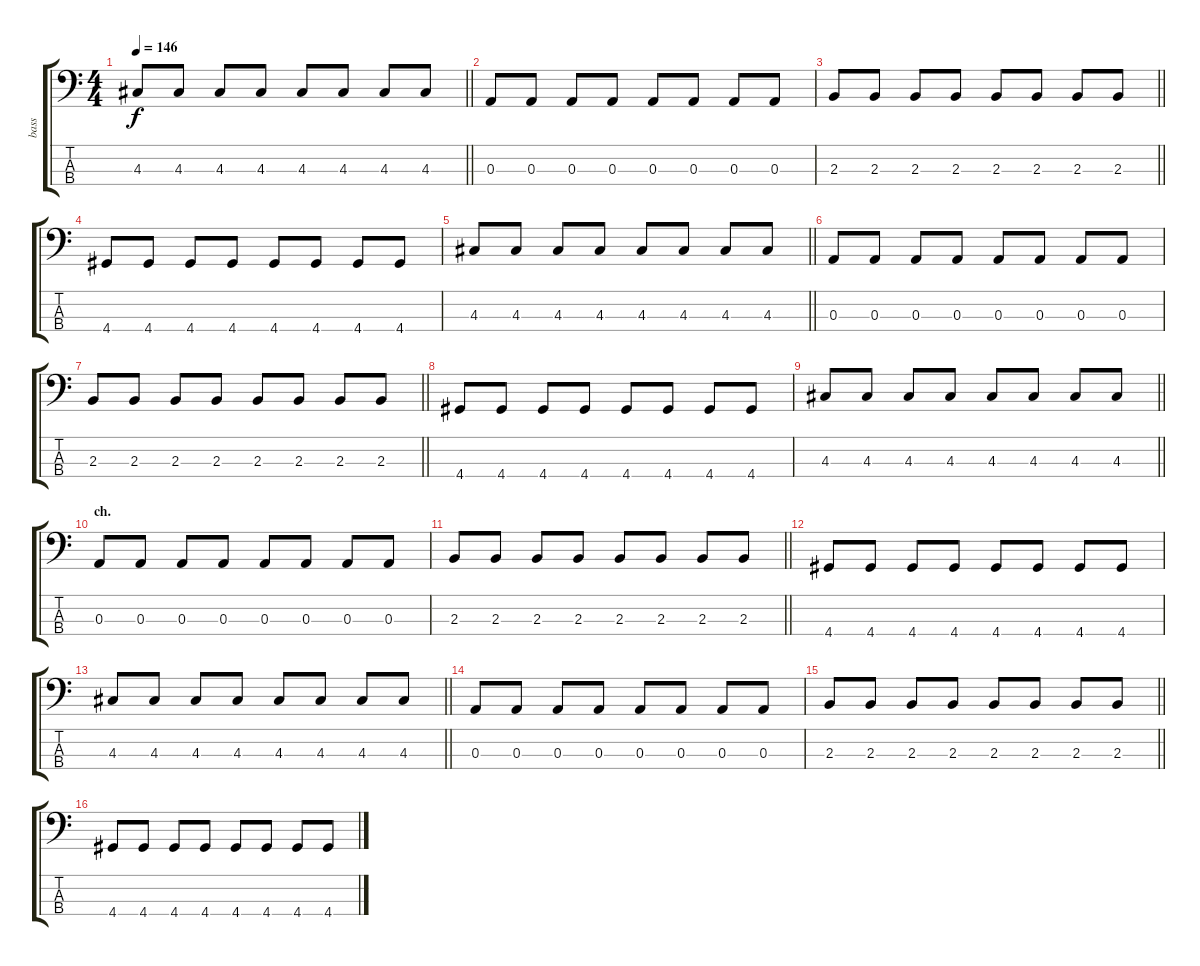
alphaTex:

\track ("bass" "bass") {instrument electricbasspick}
\staff {score tabs}
\tuning (G2 D2 A1 E1) {hide}
\ts (4 4)
\tempo 146
\clef f4
\barLineRight lightlight
\ks c
4.3.8{dy f} 4.3.8 4.3.8 4.3.8 4.3.8 4.3.8 4.3.8 4.3.8 |
0.3.8 0.3.8 0.3.8 0.3.8 0.3.8 0.3.8 0.3.8 0.3.8 |
\barLineRight lightlight
2.3.8 2.3.8 2.3.8 2.3.8 2.3.8 2.3.8 2.3.8 2.3.8 |
4.4.8 4.4.8 4.4.8 4.4.8 4.4.8 4.4.8 4.4.8 4.4.8 |
\barLineRight lightlight
4.3.8 4.3.8 4.3.8 4.3.8 4.3.8 4.3.8 4.3.8 4.3.8 |
0.3.8 0.3.8 0.3.8 0.3.8 0.3.8 0.3.8 0.3.8 0.3.8 |
\barLineRight lightlight
2.3.8 2.3.8 2.3.8 2.3.8 2.3.8 2.3.8 2.3.8 2.3.8 |
4.4.8 4.4.8 4.4.8 4.4.8 4.4.8 4.4.8 4.4.8 4.4.8 |
\barLineRight lightlight
4.3.8 4.3.8 4.3.8 4.3.8 4.3.8 4.3.8 4.3.8 4.3.8 |
\section ("" "ch.")
0.3.8 0.3.8 0.3.8 0.3.8 0.3.8 0.3.8 0.3.8 0.3.8 |
\barLineRight lightlight
2.3.8 2.3.8 2.3.8 2.3.8 2.3.8 2.3.8 2.3.8 2.3.8 |
4.4.8 4.4.8 4.4.8 4.4.8 4.4.8 4.4.8 4.4.8 4.4.8 |
\barLineRight lightlight
4.3.8 4.3.8 4.3.8 4.3.8 4.3.8 4.3.8 4.3.8 4.3.8 |
0.3.8 0.3.8 0.3.8 0.3.8 0.3.8 0.3.8 0.3.8 0.3.8 |
\barLineRight lightlight
2.3.8 2.3.8 2.3.8 2.3.8 2.3.8 2.3.8 2.3.8 2.3.8 |
4.4.8 4.4.8 4.4.8 4.4.8 4.4.8 4.4.8 4.4.8 4.4.8
